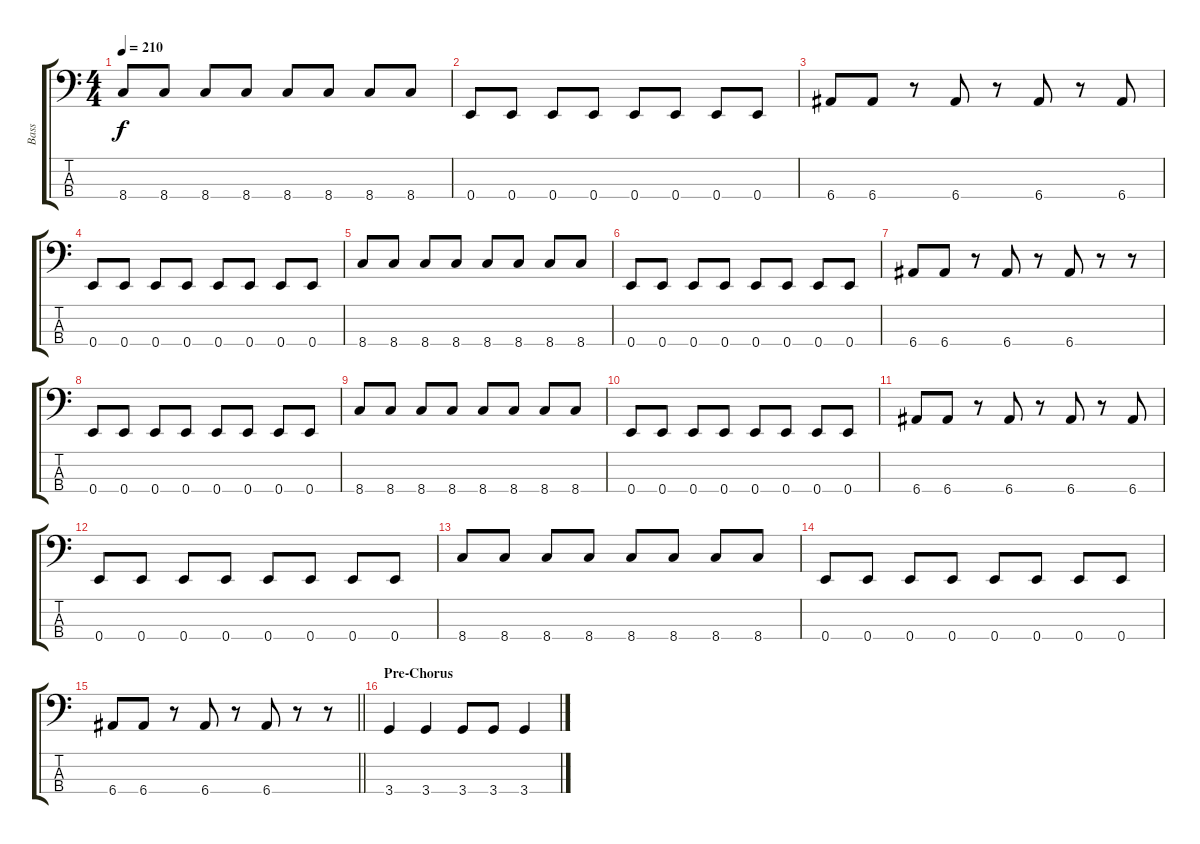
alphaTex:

\track ("Bass" "Bass") {instrument electricbasspick}
\staff {score tabs}
\tuning (G2 D2 A1 E1) {hide}
\ts (4 4)
\tempo 210
\clef f4
\ks c
8.4.8{dy f} 8.4.8 8.4.8 8.4.8 8.4.8 8.4.8 8.4.8 8.4.8 |
0.4.8 0.4.8 0.4.8 0.4.8 0.4.8 0.4.8 0.4.8 0.4.8 |
6.4.8 6.4.8 r.8 6.4.8 r.8 6.4.8 r.8 6.4.8 |
0.4.8 0.4.8 0.4.8 0.4.8 0.4.8 0.4.8 0.4.8 0.4.8 |
8.4.8 8.4.8 8.4.8 8.4.8 8.4.8 8.4.8 8.4.8 8.4.8 |
0.4.8 0.4.8 0.4.8 0.4.8 0.4.8 0.4.8 0.4.8 0.4.8 |
6.4.8 6.4.8 r.8 6.4.8 r.8 6.4.8 r.8 r.8 |
0.4.8 0.4.8 0.4.8 0.4.8 0.4.8 0.4.8 0.4.8 0.4.8 |
8.4.8 8.4.8 8.4.8 8.4.8 8.4.8 8.4.8 8.4.8 8.4.8 |
0.4.8 0.4.8 0.4.8 0.4.8 0.4.8 0.4.8 0.4.8 0.4.8 |
6.4.8 6.4.8 r.8 6.4.8 r.8 6.4.8 r.8 6.4.8 |
0.4.8 0.4.8 0.4.8 0.4.8 0.4.8 0.4.8 0.4.8 0.4.8 |
8.4.8 8.4.8 8.4.8 8.4.8 8.4.8 8.4.8 8.4.8 8.4.8 |
0.4.8 0.4.8 0.4.8 0.4.8 0.4.8 0.4.8 0.4.8 0.4.8 |
\barLineRight lightlight
6.4.8 6.4.8 r.8 6.4.8 r.8 6.4.8 r.8 r.8 |
\section ("" "Pre-Chorus")
3.4.4 3.4.4 3.4.8 3.4.8 3.4.4
